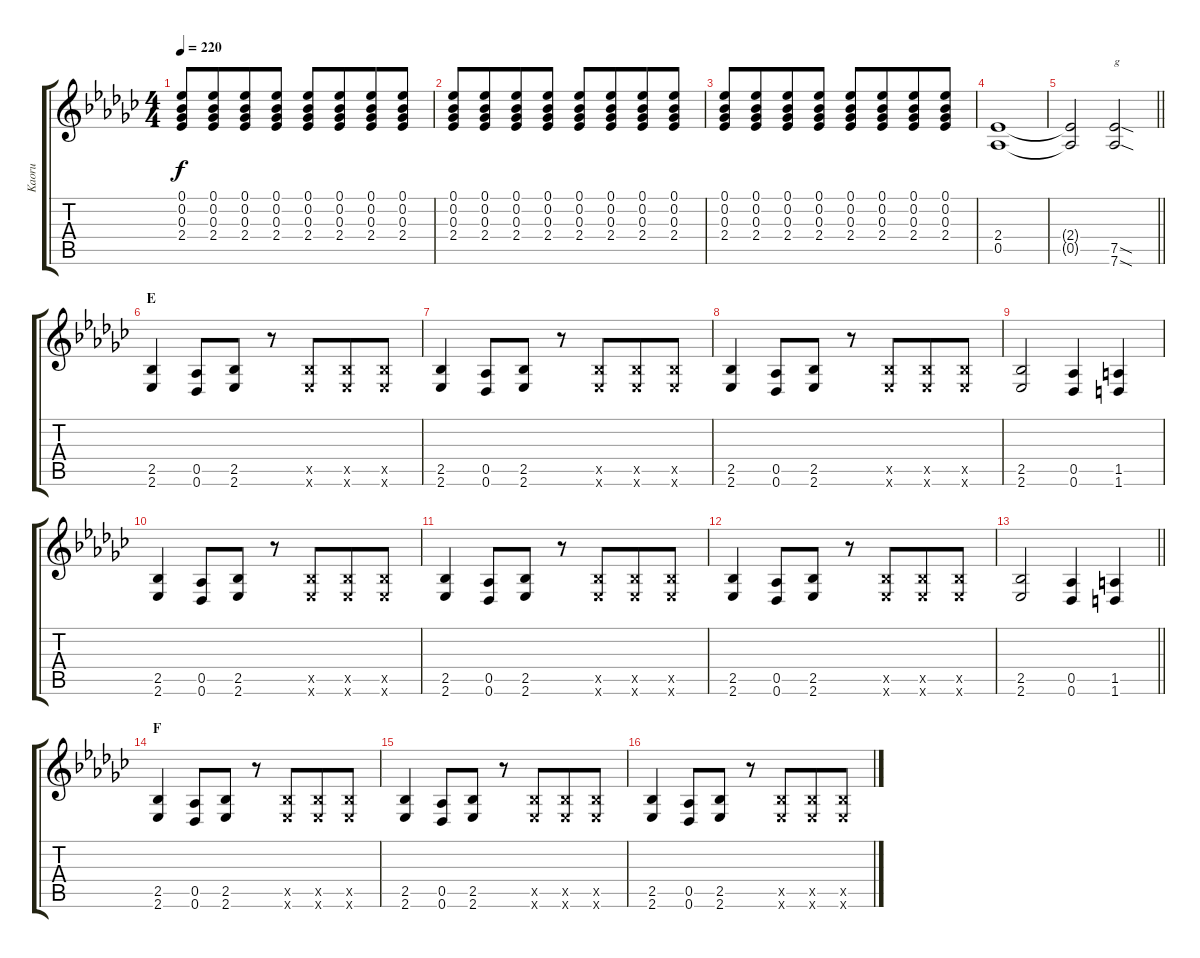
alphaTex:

\track ("Kaoru" "Kaoru") {instrument overdrivenguitar}
\staff {score tabs}
\tuning (Eb4 Bb3 Gb3 Db3 Ab2 Db2) {hide}
\ts (4 4)
\tempo 220
\clef g2
\ks ebminor
(0.1 0.2 0.3 2.4).8{dy f} (0.1 0.2 0.3 2.4).8{beam merge} (0.1 0.2 0.3 2.4).8 (0.1 0.2 0.3 2.4).8 (0.1 0.2 0.3 2.4).8 (0.1 0.2 0.3 2.4).8{beam merge} (0.1 0.2 0.3 2.4).8 (0.1 0.2 0.3 2.4).8 |
(0.1 0.2 0.3 2.4).8 (0.1 0.2 0.3 2.4).8{beam merge} (0.1 0.2 0.3 2.4).8 (0.1 0.2 0.3 2.4).8 (0.1 0.2 0.3 2.4).8 (0.1 0.2 0.3 2.4).8{beam merge} (0.1 0.2 0.3 2.4).8 (0.1 0.2 0.3 2.4).8 |
(0.1 0.2 0.3 2.4).8 (0.1 0.2 0.3 2.4).8{beam merge} (0.1 0.2 0.3 2.4).8 (0.1 0.2 0.3 2.4).8 (0.1 0.2 0.3 2.4).8 (0.1 0.2 0.3 2.4).8{beam merge} (0.1 0.2 0.3 2.4).8 (0.1 0.2 0.3 2.4).8 |
(2.4 0.5).1 |
\barLineRight lightlight
(2.4{t} 0.5{t}).2 (7.5{sod} 7.6{sod}).2{txt "g"} |
\section ("" "E")
(2.5 2.6).4 (0.5 0.6).8 (2.5 2.6).8 r.8 (2.5{x} 2.6{x}).8{beam merge} (2.5{x} 2.6{x}).8{beam merge} (2.5{x} 2.6{x}).8 |
(2.5 2.6).4 (0.5 0.6).8 (2.5 2.6).8 r.8 (2.5{x} 2.6{x}).8{beam merge} (2.5{x} 2.6{x}).8{beam merge} (2.5{x} 2.6{x}).8 |
(2.5 2.6).4 (0.5 0.6).8 (2.5 2.6).8 r.8 (2.5{x} 2.6{x}).8{beam merge} (2.5{x} 2.6{x}).8{beam merge} (2.5{x} 2.6{x}).8 |
(2.5 2.6).2 (0.5 0.6).4 (1.5 1.6).4 |
(2.5 2.6).4 (0.5 0.6).8 (2.5 2.6).8 r.8 (2.5{x} 2.6{x}).8{beam merge} (2.5{x} 2.6{x}).8{beam merge} (2.5{x} 2.6{x}).8 |
(2.5 2.6).4 (0.5 0.6).8 (2.5 2.6).8 r.8 (2.5{x} 2.6{x}).8{beam merge} (2.5{x} 2.6{x}).8{beam merge} (2.5{x} 2.6{x}).8 |
(2.5 2.6).4 (0.5 0.6).8 (2.5 2.6).8 r.8 (2.5{x} 2.6{x}).8{beam merge} (2.5{x} 2.6{x}).8{beam merge} (2.5{x} 2.6{x}).8 |
\barLineRight lightlight
(2.5 2.6).2 (0.5 0.6).4 (1.5 1.6).4 |
\section ("" "F")
(2.5 2.6).4 (0.5 0.6).8 (2.5 2.6).8 r.8 (2.5{x} 2.6{x}).8{beam merge} (2.5{x} 2.6{x}).8{beam merge} (2.5{x} 2.6{x}).8 |
(2.5 2.6).4 (0.5 0.6).8 (2.5 2.6).8 r.8 (2.5{x} 2.6{x}).8{beam merge} (2.5{x} 2.6{x}).8{beam merge} (2.5{x} 2.6{x}).8 |
(2.5 2.6).4 (0.5 0.6).8 (2.5 2.6).8 r.8 (2.5{x} 2.6{x}).8{beam merge} (2.5{x} 2.6{x}).8{beam merge} (2.5{x} 2.6{x}).8
